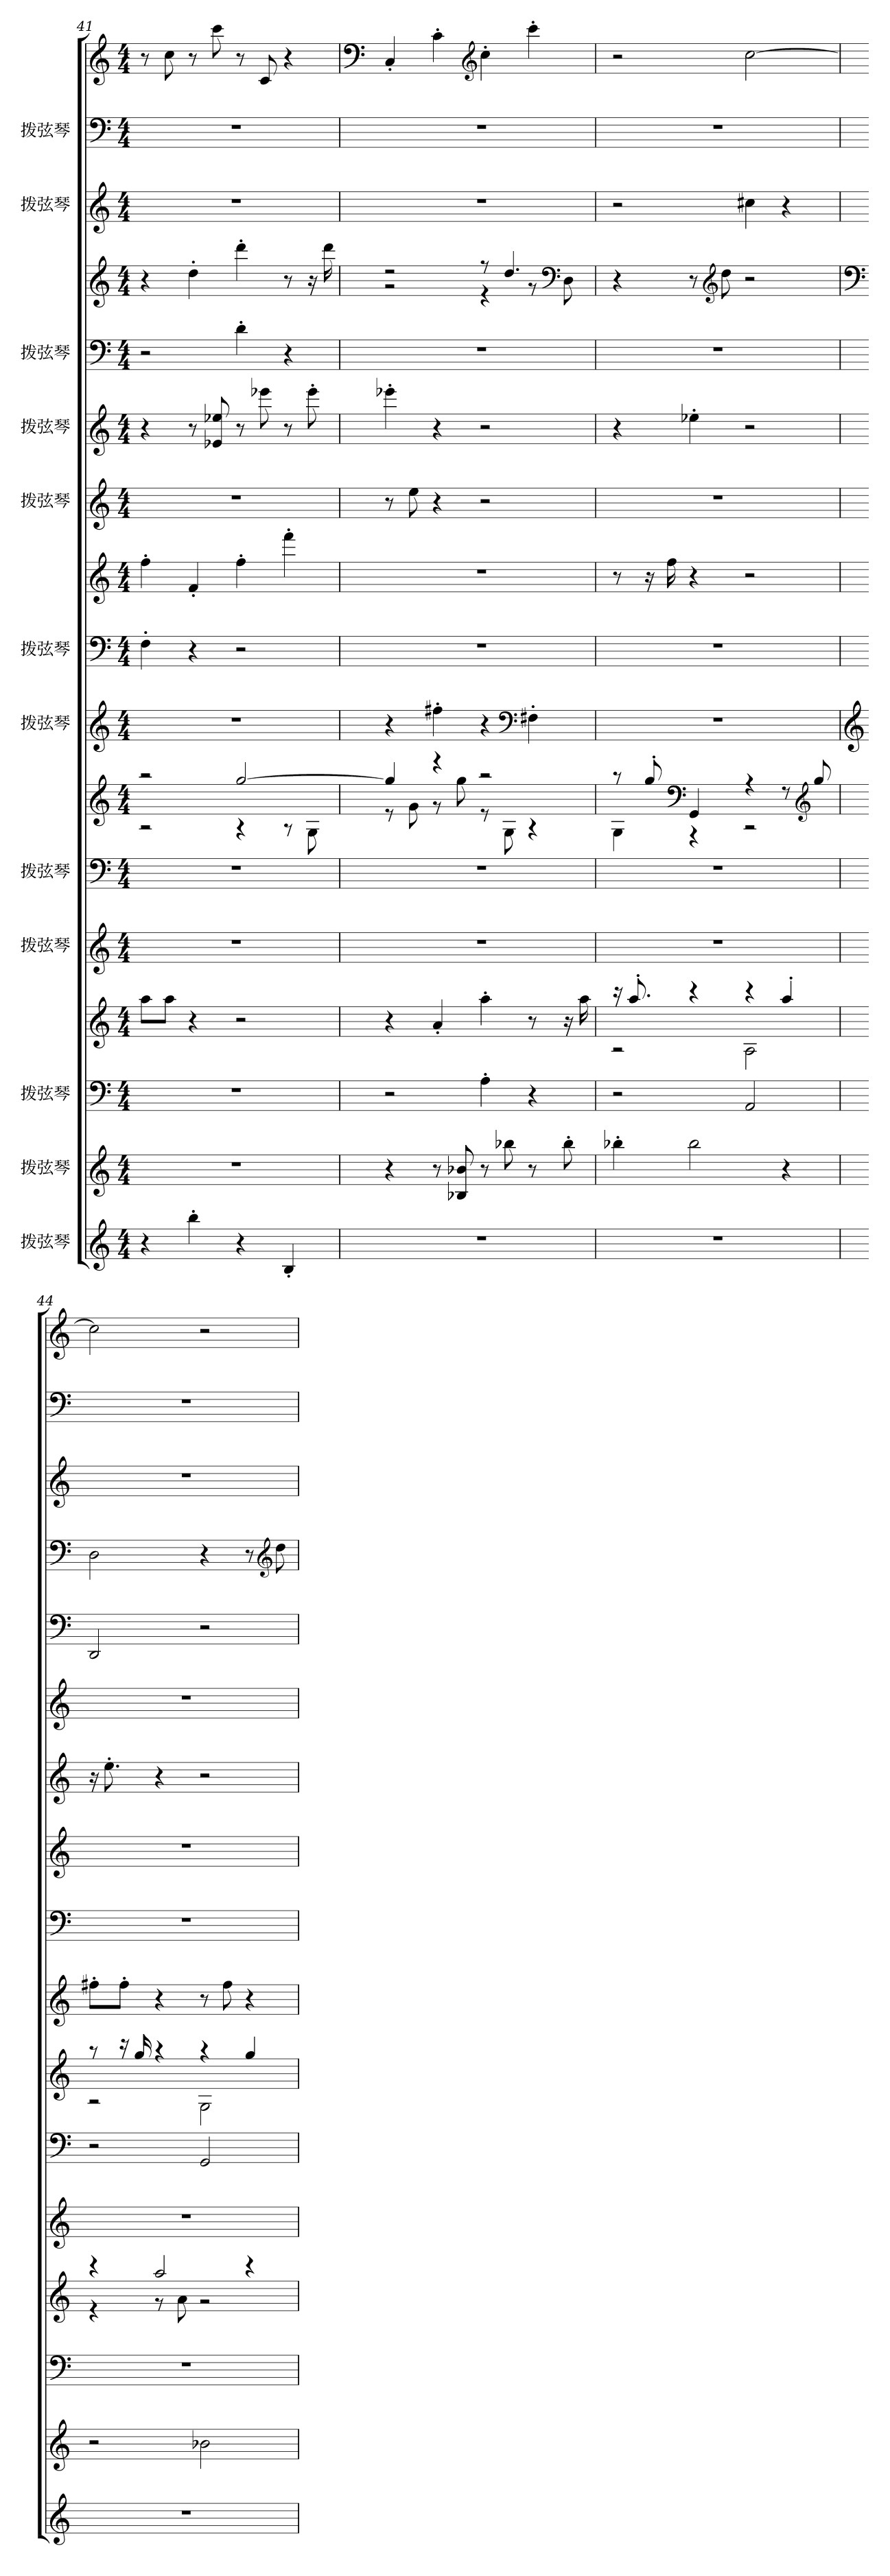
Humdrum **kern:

**kern	**kern	**kern	**kern	**kern	**kern	**kern	**kern	**kern	**kern	**kern	**kern	**kern	**kern	**kern	**kern	**kern
*part12	*part11	*part10	*part10	*part9	*part8	*part8	*part7	*part6	*part6	*part5	*part4	*part3	*part3	*part2	*part1	*part1
*staff17	*staff16	*staff15	*staff14	*staff13	*staff12	*staff11	*staff10	*staff9	*staff8	*staff7	*staff6	*staff5	*staff4	*staff3	*staff2	*staff1
*I"拨弦琴	*I"拨弦琴	*I"拨弦琴	*	*I"拨弦琴	*I"拨弦琴	*	*I"拨弦琴	*I"拨弦琴	*	*I"拨弦琴	*I"拨弦琴	*I"拨弦琴	*	*I"拨弦琴	*I"拨弦琴	*
*clefG2	*clefG2	*clefF4	*clefG2	*clefG2	*clefF4	*clefG2	*clefG2	*clefF4	*clefG2	*clefG2	*clefG2	*clefF4	*clefG2	*clefG2	*clefF4	*clefG2
*k[]	*k[]	*k[]	*k[]	*k[]	*k[]	*k[]	*k[]	*k[]	*k[]	*k[]	*k[]	*k[]	*k[]	*k[]	*k[]	*k[]
*M4/4	*M4/4	*M4/4	*M4/4	*M4/4	*M4/4	*M4/4	*M4/4	*M4/4	*M4/4	*M4/4	*M4/4	*M4/4	*M4/4	*M4/4	*M4/4	*M4/4
=41	=41	=41	=41	=41	=41	=41	=41	=41	=41	=41	=41	=41	=41	=41	=41	=41
*	*	*	*	*	*	*^	*	*	*	*	*	*	*	*	*	*
4r	1r	1r	8aa\L	1r	1r	2r	2r	1r	4F'\	4ff'\	1r	4r	2r	4r	1r	1r	8r
.	.	.	8aa\J	.	.	.	.	.	.	.	.	.	.	.	.	.	8cc\
4bb'\	.	.	4r	.	.	.	.	.	4r	4f'/	.	8r	.	4dd'\	.	.	8r
.	.	.	.	.	.	.	.	.	.	.	.	8e-X/ 8ee-X/	.	.	.	.	8ccc\
4r	.	.	2r	.	.	[2gg/	4r	.	2r	4ff'\	.	8r	4d'\	4ddd'\	.	.	8r
.	.	.	.	.	.	.	.	.	.	.	.	8eee-X\	.	.	.	.	8c/
4B'/	.	.	.	.	.	.	8r	.	.	4fff'\	.	8r	4r	8r	.	.	4r
.	.	.	.	.	.	.	8G\	.	.	.	.	8eee-'\	.	16r	.	.	.
.	.	.	.	.	.	.	.	.	.	.	.	.	.	16ddd\	.	.	.
!!LO:PB:g=z
=42	=42	=42	=42	=42	=42	=42	=42	=42	=42	=42	=42	=42	=42	=42	=42	=42	=42
*	*	*	*	*	*	*	*	*	*	*	*	*	*	*	*	*	*clefF4
*	*	*	*	*	*	*	*	*	*	*	*	*	*	*^	*	*	*
1r	4r	2r	4r	1r	1r	4gg/]	8r	4r	1r	1r	8r	4eee-X'\	1r	2r	2r	1r	1r	4C'/
.	.	.	.	.	.	.	8g\	.	.	.	8ee\	.	.	.	.	.	.	.
.	8r	.	4a'/	.	.	4r	8r	4ff#X'\	.	.	4r	4r	.	.	.	.	.	4c'\
.	8B-X/ 8b-X/	.	.	.	.	.	8gg\	.	.	.	.	.	.	.	.	.	.	.
*	*	*	*	*	*	*	*	*	*	*	*	*	*	*	*	*	*	*clefG2
.	8r	4A'\	4aa'\	.	.	2r	8r	4r	.	.	2r	2r	.	8r	4r	.	.	4cc'\
.	8bb-X\	.	.	.	.	.	8G\	.	.	.	.	.	.	4.dd/	.	.	.	.
*	*	*	*	*	*	*	*	*clefF4	*	*	*	*	*	*	*	*	*	*
.	8r	4r	8r	.	.	.	4r	4F#X'\	.	.	.	.	.	.	8r	.	.	4ccc'\
*	*	*	*	*	*	*	*	*	*	*	*	*	*	*clefF4	*	*	*	*
.	8bb-'\	.	16r	.	.	.	.	.	.	.	.	.	.	.	8D\	.	.	.
.	.	.	16aa\	.	.	.	.	.	.	.	.	.	.	.	.	.	.	.
*	*	*	*	*	*	*	*	*	*	*	*	*	*	*v	*v	*	*	*
=43	=43	=43	=43	=43	=43	=43	=43	=43	=43	=43	=43	=43	=43	=43	=43	=43	=43
*	*	*	*^	*	*	*	*	*	*	*	*	*	*	*	*	*	*
1r	4bb-X'\	2r	16r	2r	1r	1r	8r	4G\	1r	1r	8r	1r	4r	1r	4r	2r	1r	2r
.	.	.	8.aa'/	.	.	.	.	.	.	.	.	.	.	.	.	.	.	.
.	.	.	.	.	.	.	8gg'/	.	.	.	16r	.	.	.	.	.	.	.
.	.	.	.	.	.	.	.	.	.	.	16ff\	.	.	.	.	.	.	.
*	*	*	*	*	*	*	*clefF4	*	*	*	*	*	*	*	*	*	*	*
.	2bb-\	.	4r	.	.	.	4GG/	4r	.	.	4r	.	4ee-X'\	.	8r	.	.	.
*	*	*	*	*	*	*	*	*	*	*	*	*	*	*	*clefG2	*	*	*
.	.	.	.	.	.	.	.	.	.	.	.	.	.	.	8dd\	.	.	.
.	.	2AA/	4r	2A\	.	.	4r	2r	.	.	2r	.	2r	.	2r	4cc#X\	.	[2cc\
.	4r	.	4aa'/	.	.	.	8r	.	.	.	.	.	.	.	.	4r	.	.
*	*	*	*	*	*	*	*clefG2	*	*	*	*	*	*	*	*	*	*	*
.	.	.	.	.	.	.	8gg/	.	.	.	.	.	.	.	.	.	.	.
=44	=44	=44	=44	=44	=44	=44	=44	=44	=44	=44	=44	=44	=44	=44	=44	=44	=44	=44
*	*	*	*	*	*	*	*	*	*clefG2	*	*	*	*	*	*clefF4	*	*	*
1r	2r	1r	4r	4r	1r	2r	8r	2r	8ff#X'\L	1r	1r	16r	1r	2DD/	2D\	1r	1r	2cc\]
.	.	.	.	.	.	.	.	.	.	.	.	8.ee'\	.	.	.	.	.	.
.	.	.	.	.	.	.	16r	.	8ff#'\J	.	.	.	.	.	.	.	.	.
.	.	.	.	.	.	.	16gg/	.	.	.	.	.	.	.	.	.	.	.
.	.	.	2aa/	8r	.	.	4r	.	4r	.	.	4r	.	.	.	.	.	.
.	.	.	.	8a\	.	.	.	.	.	.	.	.	.	.	.	.	.	.
.	2b-X\	.	.	2r	.	2GG/	4r	2G\	8r	.	.	2r	.	2r	4r	.	.	2r
.	.	.	.	.	.	.	.	.	8ff#\	.	.	.	.	.	.	.	.	.
.	.	.	4r	.	.	.	4gg/	.	4r	.	.	.	.	.	8r	.	.	.
*	*	*	*	*	*	*	*	*	*	*	*	*	*	*	*clefG2	*	*	*
.	.	.	.	.	.	.	.	.	.	.	.	.	.	.	8dd\	.	.	.
*	*	*	*v	*v	*	*	*v	*v	*	*	*	*	*	*	*	*	*	*
=	=	=	=	=	=	=	=	=	=	=	=	=	=	=	=	=
*-	*-	*-	*-	*-	*-	*-	*-	*-	*-	*-	*-	*-	*-	*-	*-	*-
